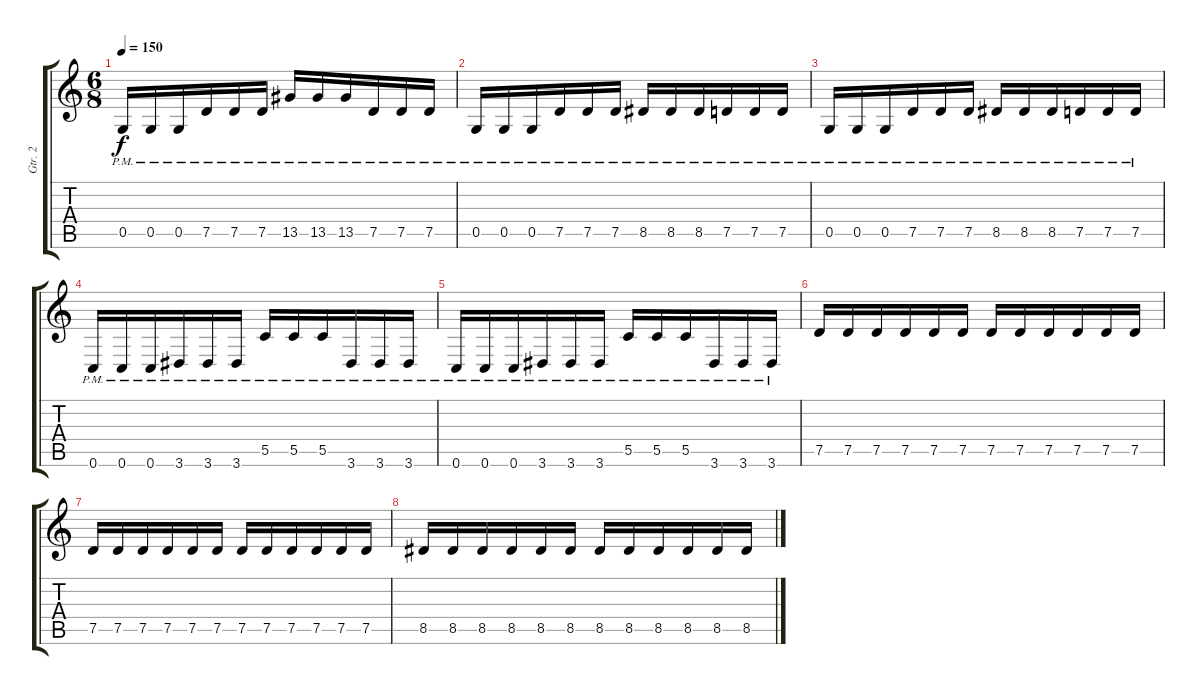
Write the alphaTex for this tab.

\track ("Gtr. 2" "Gtr. 2") {instrument distortionguitar}
\staff {score tabs}
\tuning (D4 A3 F3 C3 G2 C2) {hide}
\ts (6 8)
\tempo 150
\clef g2
\ks c
0.5{pm}.16{dy f} 0.5{pm}.16 0.5{pm}.16 7.5{pm}.16 7.5{pm}.16 7.5{pm}.16 13.5{pm}.16 13.5{pm}.16 13.5{pm}.16 7.5{pm}.16 7.5{pm}.16 7.5{pm}.16 |
0.5{pm}.16 0.5{pm}.16 0.5{pm}.16 7.5{pm}.16 7.5{pm}.16 7.5{pm}.16 8.5{pm}.16 8.5{pm}.16 8.5{pm}.16 7.5{pm}.16 7.5{pm}.16 7.5{pm}.16 |
0.5{pm}.16 0.5{pm}.16 0.5{pm}.16 7.5{pm}.16 7.5{pm}.16 7.5{pm}.16 8.5{pm}.16 8.5{pm}.16 8.5{pm}.16 7.5{pm}.16 7.5{pm}.16 7.5{pm}.16 |
0.6{pm}.16 0.6{pm}.16 0.6{pm}.16 3.6{pm}.16 3.6{pm}.16 3.6{pm}.16 5.5{pm}.16 5.5{pm}.16 5.5{pm}.16 3.6{pm}.16 3.6{pm}.16 3.6{pm}.16 |
0.6{pm}.16 0.6{pm}.16 0.6{pm}.16 3.6{pm}.16 3.6{pm}.16 3.6{pm}.16 5.5{pm}.16 5.5{pm}.16 5.5{pm}.16 3.6{pm}.16 3.6{pm}.16 3.6{pm}.16 |
7.5.16 7.5.16 7.5.16 7.5.16 7.5.16 7.5.16 7.5.16 7.5.16 7.5.16 7.5.16 7.5.16 7.5.16 |
7.5.16 7.5.16 7.5.16 7.5.16 7.5.16 7.5.16 7.5.16 7.5.16 7.5.16 7.5.16 7.5.16 7.5.16 |
8.5.16 8.5.16 8.5.16 8.5.16 8.5.16 8.5.16 8.5.16 8.5.16 8.5.16 8.5.16 8.5.16 8.5.16
